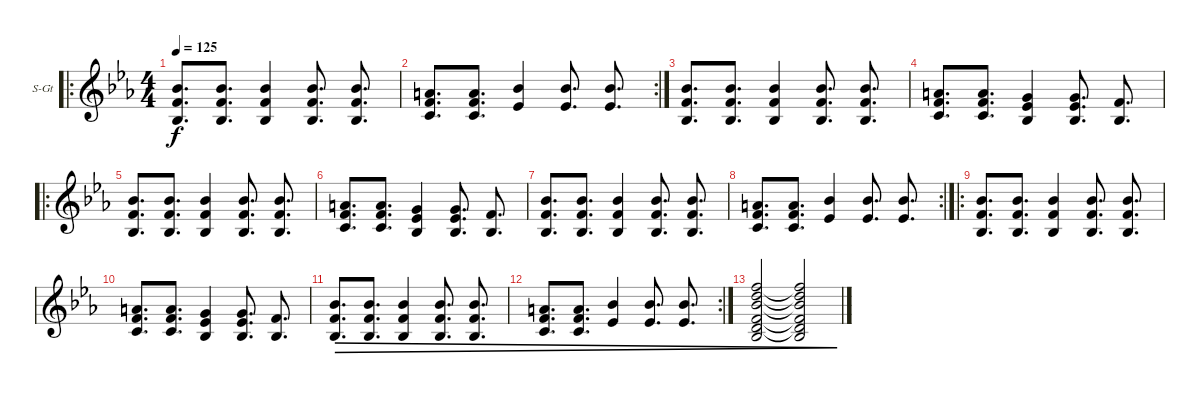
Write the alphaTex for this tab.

\bracketExtendMode groupsimilarinstruments
\firstSystemTrackNameOrientation horizontal
\otherSystemsTrackNameOrientation horizontal
\track ("Дорожка 3" "S-Gt") {instrument acousticgrandpiano}
\staff {score}
\tuning (E4 B3 G3 D3 A2 E2)
\displaytranspose 12
\ro
\ts (4 4)
\tempo 125
\clef g2
\ks eb
(3.3 3.4 1.5).8{d dy f} (3.3 3.4 1.5).8{d} (3.3 3.4 1.5).4 (3.3 3.4 1.5).8{d} (3.3 3.4 1.5).8{d} |
\rc 2
(2.3 3.4 3.5).8{d} (2.3 3.4 3.5).8{d} (3.3 1.4).4 (3.3 1.4).8{d} (3.3 1.4).8{d} |
(3.3 3.4 1.5).8{d} (3.3 3.4 1.5).8{d} (3.3 3.4 1.5).4 (3.3 3.4 1.5).8{d} (3.3 3.4 1.5).8{d} |
(2.3 3.4 3.5).8{d} (2.3 3.4 3.5).8{d} (0.3 1.4 1.5).4 (0.3 1.4 1.5).8{d} (8.5 6.6).8{d} |
\ro
(3.3 3.4 1.5).8{d} (3.3 3.4 1.5).8{d} (3.3 3.4 1.5).4 (3.3 3.4 1.5).8{d} (3.3 3.4 1.5).8{d} |
(2.3 3.4 3.5).8{d} (2.3 3.4 3.5).8{d} (0.3 1.4 1.5).4 (0.3 1.4 1.5).8{d} (8.5 6.6).8{d} |
(3.3 3.4 1.5).8{d} (3.3 3.4 1.5).8{d} (3.3 3.4 1.5).4 (3.3 3.4 1.5).8{d} (3.3 3.4 1.5).8{d} |
\rc 2
(2.3 3.4 3.5).8{d} (2.3 3.4 3.5).8{d} (3.3 1.4).4 (3.3 1.4).8{d} (3.3 1.4).8{d} |
\ro
(3.3 3.4 1.5).8{d} (3.3 3.4 1.5).8{d} (3.3 3.4 1.5).4 (3.3 3.4 1.5).8{d} (3.3 3.4 1.5).8{d} |
(2.3 3.4 3.5).8{d} (2.3 3.4 3.5).8{d} (0.3 1.4 1.5).4 (0.3 1.4 1.5).8{d} (8.5 6.6).8{d} |
(3.3 3.4 1.5).8{d dec} (3.3 3.4 1.5).8{d dec} (3.3 3.4 1.5).4{dec} (3.3 3.4 1.5).8{d dec} (3.3 3.4 1.5).8{d dec} |
\rc 2
(2.3 3.4 3.5).8{d dec} (2.3 3.4 3.5).8{d dec} (3.3 1.4).4{dec} (3.3 1.4).8{d dec} (3.3 1.4).8{d dec} |
(1.1 3.2 3.3 0.4 1.5 13.6).2{dec} (1.1{t} 3.2{t} 3.3{t} 0.4{t} 1.5 13.6{t}).2{dec}
